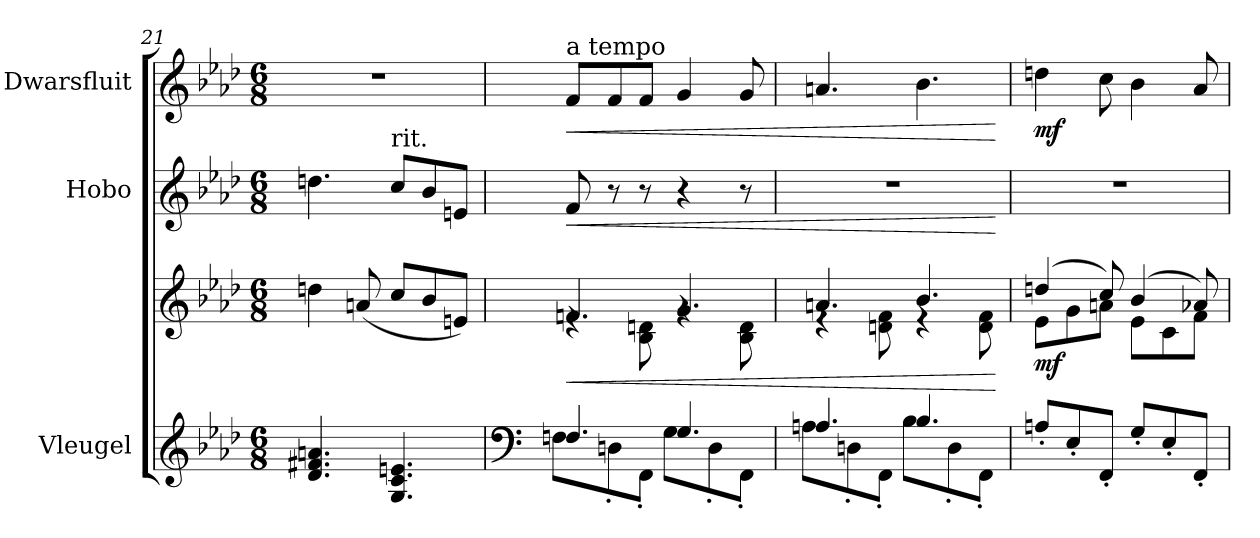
**kern	**kern	**dynam	**kern	**dynam	**kern	**dynam
*part3	*part3	*part3	*part2	*part2	*part1	*part1
*staff4	*staff3	*staff3/4	*staff2	*staff2	*staff1	*staff1
*I"Vleugel	*	*	*I"Hobo	*	*I"Dwarsfluit	*
*	*	*	*I'Ob.	*	*I'Fl.	*
!!LO:PB:g=z
*clefG2	*clefG2	*	*clefG2	*	*clefG2	*
*k[b-e-a-d-]	*k[b-e-a-d-]	*	*k[b-e-a-d-]	*	*k[b-e-a-d-]	*
*M6/8	*M6/8	*	*M6/8	*	*M6/8	*
=21	=21	=21	=21	=21	=21	=21
4.d-/ 4.f#X/ 4.an/	4ddn\	.	4.ddn\	.	2.r	.
.	(8an/	.	.	.	.	.
!	!	!	!LO:TX:a:t=rit.	!	!	!
4.G/ 4.c/ 4.en/	8cc/L	.	8cc/L	.	.	.
.	8b-/	.	8b-/	.	.	.
.	8en/J)	.	8en/J	.	.	.
=22	=22	=22	=22	=22	=22	=22
*clefF4	*	*	*	*	*	*
*	*	*	*	*	*MM162	*
*^	*	*	*	*	*	*
!	!	!	!	!	!	!LO:TX:a:t=a tempo	!
!	!	!	!LO:HP:b	!	!LO:HP:b	!	!LO:HP:b
*	*	*^	*	*	*	*	*
4.Fn/	8F\L	4.fn/	4re	<	8f/	<	8f/L	<
.	8Dn'\	.	.	.	8r	.	8f/	.
.	8FF'\J	.	8B-\ 8dn\	.	8r	.	8f/J	.
4.G/	8G\L	4.g/	4rg	.	4r	.	4g/	.
.	8D'\	.	.	.	.	.	.	.
.	8FF'\J	.	8B-\ 8d\	.	8r	.	8g/	.
=23	=23	=23	=23	=23	=23	=23	=23	=23
4.An/	8A\L	4.an/	4re	.	2.r	.	4.an/	.
.	8Dn'\	.	.	.	.	.	.	.
.	8FF'\J	.	8dn\ 8f\	.	.	.	.	.
4.B-/	8B-\L	4.b-/	4re	.	.	.	4.b-\	.
.	8D'\	.	.	.	.	.	.	.
.	8FF'\J	.	8d\ 8f\	.	.	.	.	.
*v	*v	*	*	*	*	*	*	*
*	*v	*v	*	*	*	*	*
.	.	[	.	[	.	[
=24	=24	=24	=24	=24	=24	=24
*	*^	*	*	*	*	*
!	!	!	!LO:DY:b	!	!	!	!LO:DY:b
8An'/L	(4ddn/	8e-\L	mf	2.r	.	4ddn\	mf
8E-'/	.	8g\	.	.	.	.	.
8FF'/J	8cc/)	8an\J	.	.	.	8cc\	.
8G'/L	(4b-/	8e-\L	.	.	.	4b-\	.
8E-'/	.	8c\	.	.	.	.	.
8FF'/J	8a-X/)	8f\J	.	.	.	8a-/	.
*	*v	*v	*	*	*	*	*
=	=	=	=	=	=	=
*-	*-	*-	*-	*-	*-	*-
